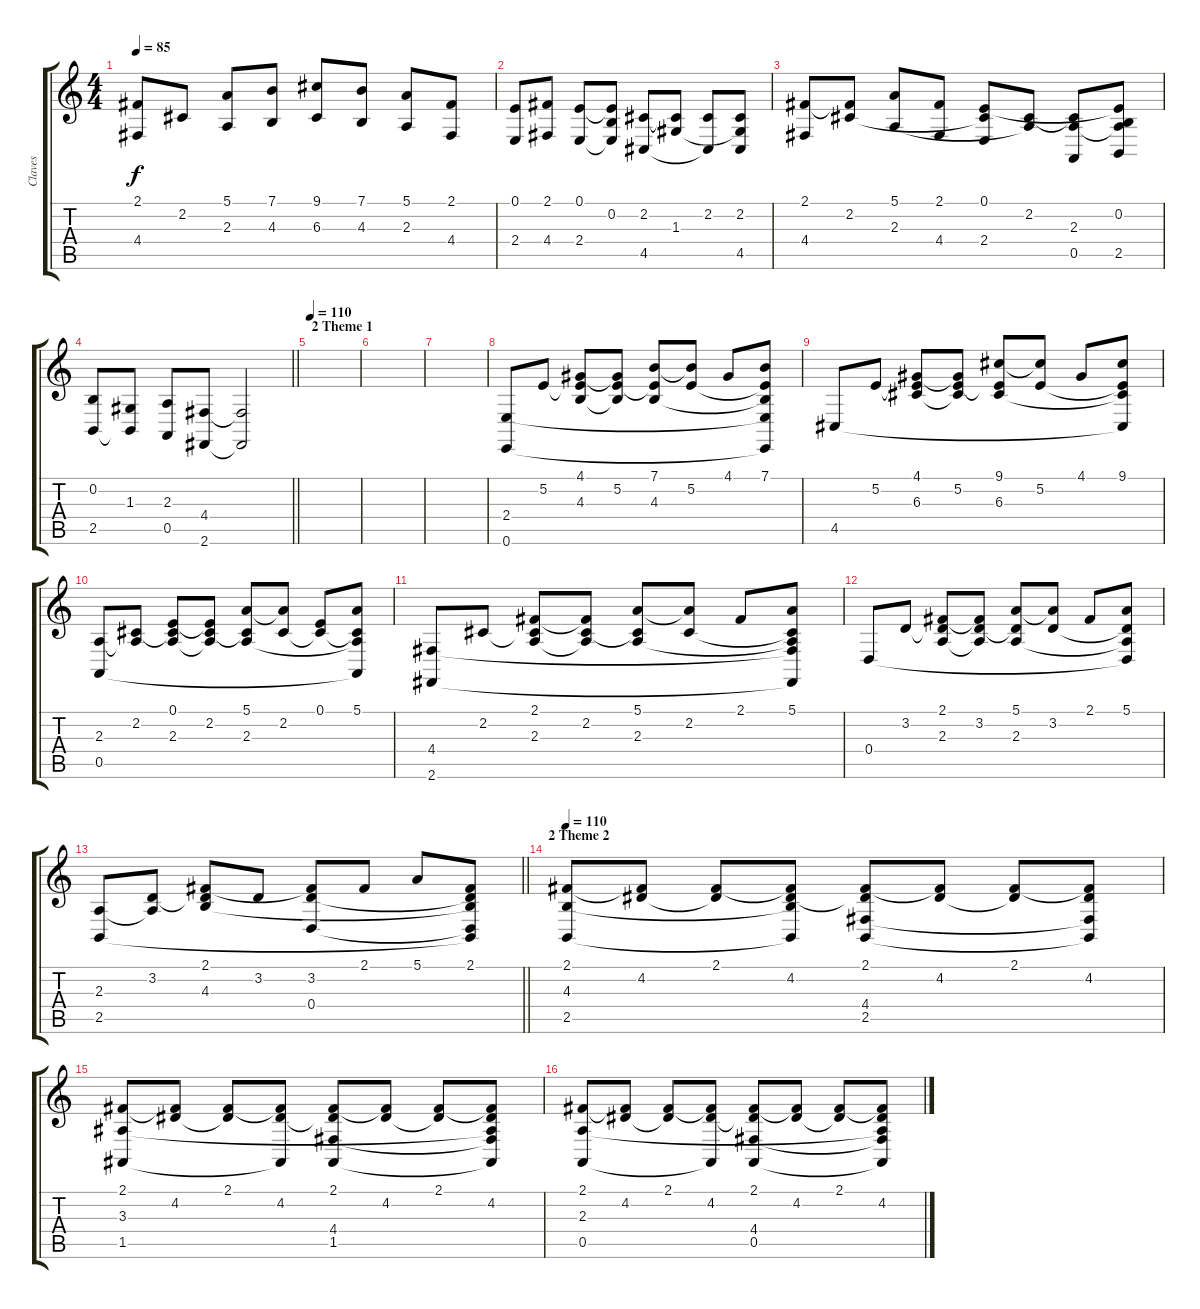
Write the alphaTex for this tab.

\track ("Claves" "Claves") {instrument clavinet}
\staff {score tabs}
\tuning (E4 B3 G3 D3 A2 E2) {hide}
\ts (4 4)
\tempo 85
\clef g2
\ks c
(2.1 4.4).8{dy f} 2.2.8 (5.1 2.3).8 (7.1 4.3).8 (9.1 6.3).8 (7.1 4.3).8 (5.1 2.3).8 (2.1 4.4).8 |
(0.1 2.4).8 (2.1 4.4).8 (0.1 2.4).8 (0.1{t} 0.2 2.4{t}).8 (2.2 4.5).8 (2.2{t} 1.3).8 (2.2 4.5{t}).8 (2.2 1.3{t} 4.5).8 |
(2.1 4.4).8 (2.1{t} 2.2).8 (5.1 2.3).8 (2.1 4.4).8 (0.1 2.2{t} 2.4).8 (2.2 2.3{t}).8 (2.2{t} 2.3 0.5).8 (0.1{t} 0.2 2.3{t} 2.5).8 |
\barLineRight lightlight
(0.2 2.5).8 (1.3 2.5{t}).8 (2.3 0.5).8 (4.4 2.6).8 (4.4{t} 2.6{t}).2 |
\section ("" "2 Theme 1")
\tempo 110
|
|
|
(2.4 0.6).8{instrument harpsichord} 5.2.8 (4.1 5.2{t} 4.3).8 (4.1{t} 5.2 4.3{t}).8 (7.1 5.2{t} 4.3).8 (7.1{t} 5.2).8 4.1.8 (7.1 5.2{t} 4.3{t} 2.4{t} 0.6{t}).8 |
4.5.8 5.2.8 (4.1 5.2{t} 6.3).8 (4.1{t} 5.2 6.3{t}).8 (9.1 5.2{t} 6.3).8 (9.1{t} 5.2).8 4.1.8 (9.1 5.2{t} 6.3{t} 4.5{t}).8 |
(2.3 0.5).8 (2.2 2.3{t}).8 (0.1 2.2{t} 2.3).8 (0.1{t} 2.2 2.3{t}).8 (5.1 2.2{t} 2.3).8 (5.1{t} 2.2).8 (0.1 2.2{t}).8 (5.1 2.2{t} 2.3{t} 0.5{t}).8 |
(4.4 2.6).8 2.2.8 (2.1 2.2{t} 2.3).8 (2.1{t} 2.2 2.3{t}).8 (5.1 2.2{t} 2.3).8 (5.1{t} 2.2).8 2.1.8 (5.1 2.2{t} 2.3{t} 4.4{t} 2.6{t}).8 |
0.4.8 3.2.8 (2.1 3.2{t} 2.3).8 (2.1{t} 3.2 2.3{t}).8 (5.1 3.2{t} 2.3).8 (5.1{t} 3.2).8 2.1.8 (5.1 3.2{t} 2.3{t} 0.4{t}).8 |
\barLineRight lightlight
(2.3 2.5).8 (3.2 2.3{t}).8 (2.1 3.2{t} 4.3).8 3.2.8 (2.1{t} 3.2 0.4).8 2.1.8 5.1.8 (2.1 3.2{t} 4.3{t} 0.4{t} 2.5{t}).8 |
\section ("" "2 Theme 2")
\tempo 110
(2.1 4.3 2.5).8 (2.1{t} 4.2).8 (2.1 4.2{t}).8 (2.1{t} 4.2 4.3{t} 2.5{t}).8 (2.1 4.2{t} 4.4 2.5).8 (2.1{t} 4.2).8 (2.1 4.2{t}).8 (2.1{t} 4.2 4.4{t} 2.5{t}).8 |
(2.1 3.3 1.5).8 (2.1{t} 4.2).8 (2.1 4.2{t}).8 (2.1{t} 4.2 1.5{t}).8 (2.1 4.2{t} 4.4 1.5).8 (2.1{t} 4.2).8 (2.1 4.2{t}).8 (2.1{t} 4.2 3.3{t} 4.4{t} 1.5{t}).8 |
(2.1 2.3 0.5).8 (2.1{t} 4.2).8 (2.1 4.2{t}).8 (2.1{t} 4.2 0.5{t}).8 (2.1 4.2{t} 4.4 0.5).8 (2.1{t} 4.2).8 (2.1 4.2{t}).8 (2.1{t} 4.2 2.3{t} 4.4{t} 0.5{t}).8
